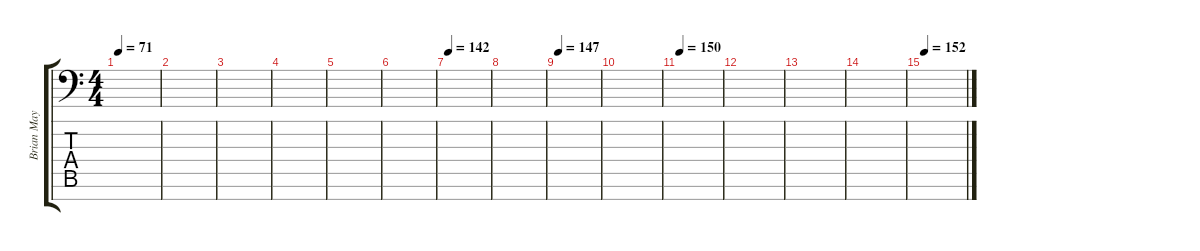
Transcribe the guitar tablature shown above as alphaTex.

\track ("Brian May - Red Special - Rhyt" "Brian May ") {instrument overdrivenguitar}
\staff {score tabs}
\tuning (E4 B3 G3 D3 A2 E2 C-1) {hide}
\ts (4 4)
\tempo 71
\clef f4
\ks c
|
|
|
|
|
|
\tempo 142
|
|
\tempo 147
|
|
\tempo 150
|
|
|
|
\tempo 152
